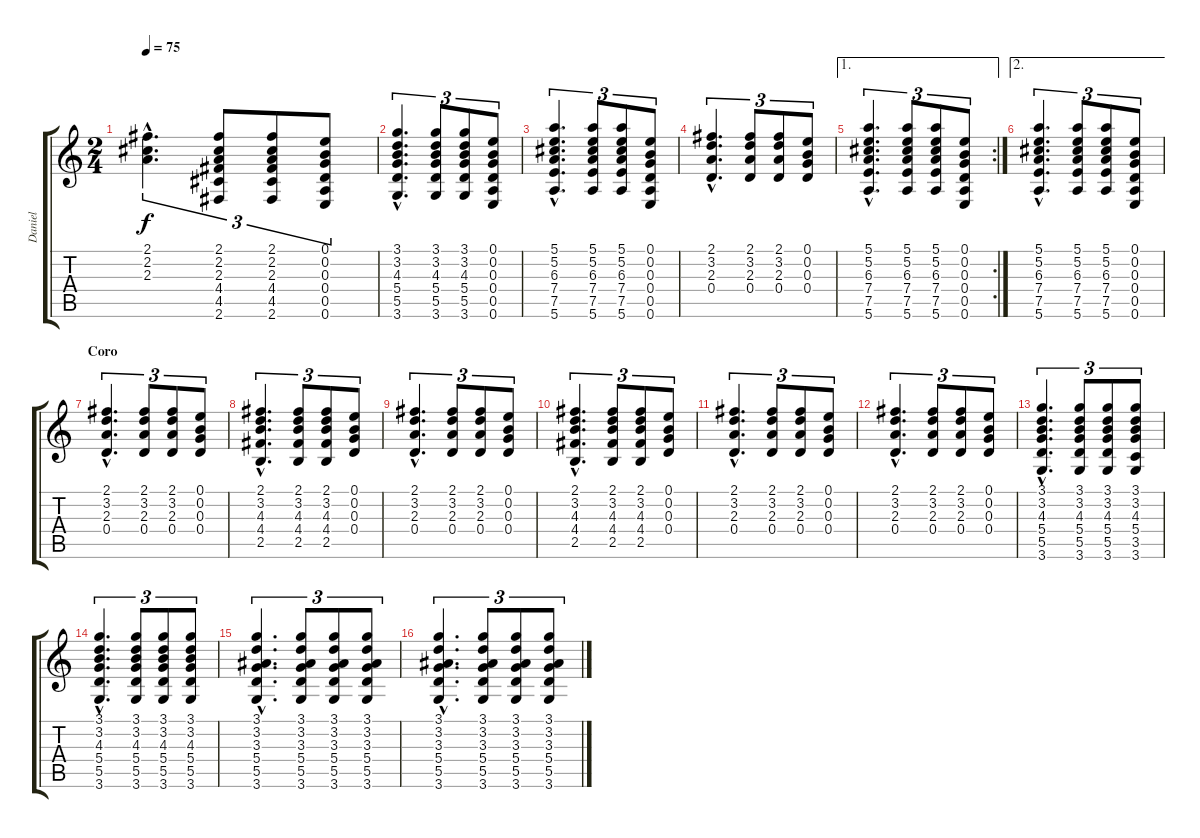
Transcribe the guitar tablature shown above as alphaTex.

\track ("Daniel" "Daniel") {instrument electricguitarmuted}
\staff {score tabs}
\tuning (E4 B3 G3 D3 A2 E2) {hide}
\ts (2 4)
\tempo 75
\clef g2
\ks c
(2.1{hac} 2.2{hac} 2.3{hac}).4{d tu (3 2) dy f} (2.1 2.2 2.3 4.4 4.5 2.6).8{tu (3 2) volume 11} (2.1 2.2 2.3 4.4 4.5 2.6).8{tu (3 2)} (0.1 0.2 0.3 0.4 0.5 0.6).8{tu (3 2)} |
(3.1{hac} 3.2{hac} 4.3{hac} 5.4{hac} 5.5{hac} 3.6{hac}).4{d tu (3 2)} (3.1 3.2 4.3 5.4 5.5 3.6).8{tu (3 2)} (3.1 3.2 4.3 5.4 5.5 3.6).8{tu (3 2)} (0.1 0.2 0.3 0.4 0.5 0.6).8{tu (3 2)} |
(5.1{hac} 5.2{hac} 6.3{hac} 7.4{hac} 7.5{hac} 5.6{hac}).4{d tu (3 2)} (5.1 5.2 6.3 7.4 7.5 5.6).8{tu (3 2)} (5.1 5.2 6.3 7.4 7.5 5.6).8{tu (3 2)} (0.1 0.2 0.3 0.4 0.5 0.6).8{tu (3 2)} |
(2.1{hac} 3.2{hac} 2.3{hac} 0.4{hac}).4{d tu (3 2)} (2.1 3.2 2.3 0.4).8{tu (3 2)} (2.1 3.2 2.3 0.4).8{tu (3 2)} (0.1 0.2 0.3 0.4).8{tu (3 2)} |
\ae 1
\rc 2
(5.1{hac} 5.2{hac} 6.3{hac} 7.4{hac} 7.5{hac} 5.6{hac}).4{d tu (3 2)} (5.1 5.2 6.3 7.4 7.5 5.6).8{tu (3 2)} (5.1 5.2 6.3 7.4 7.5 5.6).8{tu (3 2)} (0.1 0.2 0.3 0.4 0.5 0.6).8{tu (3 2)} |
\ae 2
(5.1{hac} 5.2{hac} 6.3{hac} 7.4{hac} 7.5{hac} 5.6{hac}).4{d tu (3 2)} (5.1 5.2 6.3 7.4 7.5 5.6).8{tu (3 2)} (5.1 5.2 6.3 7.4 7.5 5.6).8{tu (3 2)} (0.1 0.2 0.3 0.4 0.5 0.6).8{tu (3 2)} |
\section ("" "Coro")
(2.1{hac} 3.2{hac} 2.3{hac} 0.4{hac}).4{d tu (3 2)} (2.1 3.2 2.3 0.4).8{tu (3 2)} (2.1 3.2 2.3 0.4).8{tu (3 2)} (0.1 0.2 0.3 0.4).8{tu (3 2)} |
(2.1{hac} 3.2{hac} 4.3{hac} 4.4{hac} 2.5{hac}).4{d tu (3 2)} (2.1 3.2 4.3 4.4 2.5).8{tu (3 2)} (2.1 3.2 4.3 4.4 2.5).8{tu (3 2)} (0.1 0.2 0.3 0.4).8{tu (3 2)} |
(2.1{hac} 3.2{hac} 2.3{hac} 0.4{hac}).4{d tu (3 2)} (2.1 3.2 2.3 0.4).8{tu (3 2)} (2.1 3.2 2.3 0.4).8{tu (3 2)} (0.1 0.2 0.3 0.4).8{tu (3 2)} |
(2.1{hac} 3.2{hac} 4.3{hac} 4.4{hac} 2.5{hac}).4{d tu (3 2)} (2.1 3.2 4.3 4.4 2.5).8{tu (3 2)} (2.1 3.2 4.3 4.4 2.5).8{tu (3 2)} (0.1 0.2 0.3 0.4).8{tu (3 2)} |
(2.1{hac} 3.2{hac} 2.3{hac} 0.4{hac}).4{d tu (3 2)} (2.1 3.2 2.3 0.4).8{tu (3 2)} (2.1 3.2 2.3 0.4).8{tu (3 2)} (0.1 0.2 0.3 0.4).8{tu (3 2)} |
(2.1{hac} 3.2{hac} 2.3{hac} 0.4{hac}).4{d tu (3 2)} (2.1 3.2 2.3 0.4).8{tu (3 2)} (2.1 3.2 2.3 0.4).8{tu (3 2)} (0.1 0.2 0.3 0.4).8{tu (3 2)} |
(3.1{hac} 3.2{hac} 4.3{hac} 5.4{hac} 5.5{hac} 3.6{hac}).4{d tu (3 2)} (3.1 3.2 4.3 5.4 5.5 3.6).8{tu (3 2)} (3.1 3.2 4.3 5.4 5.5 3.6).8{tu (3 2)} (3.1 3.2 4.3 5.4 3.5 3.6).8{tu (3 2)} |
(3.1{hac} 3.2{hac} 4.3{hac} 5.4{hac} 5.5{hac} 3.6{hac}).4{d tu (3 2)} (3.1 3.2 4.3 5.4 5.5 3.6).8{tu (3 2)} (3.1 3.2 4.3 5.4 5.5 3.6).8{tu (3 2)} (3.1 3.2 4.3 5.4 5.5 3.6).8{tu (3 2)} |
(3.1{hac} 3.2{hac} 3.3{hac} 5.4{hac} 5.5{hac} 3.6{hac}).4{d tu (3 2)} (3.1 3.2 3.3 5.4 5.5 3.6).8{tu (3 2)} (3.1 3.2 3.3 5.4 5.5 3.6).8{tu (3 2)} (3.1 3.2 3.3 5.4 5.5 3.6).8{tu (3 2)} |
(3.1{hac} 3.2{hac} 3.3{hac} 5.4{hac} 5.5{hac} 3.6{hac}).4{d tu (3 2)} (3.1 3.2 3.3 5.4 5.5 3.6).8{tu (3 2)} (3.1 3.2 3.3 5.4 5.5 3.6).8{tu (3 2)} (3.1 3.2 3.3 5.4 5.5 3.6).8{tu (3 2)}
